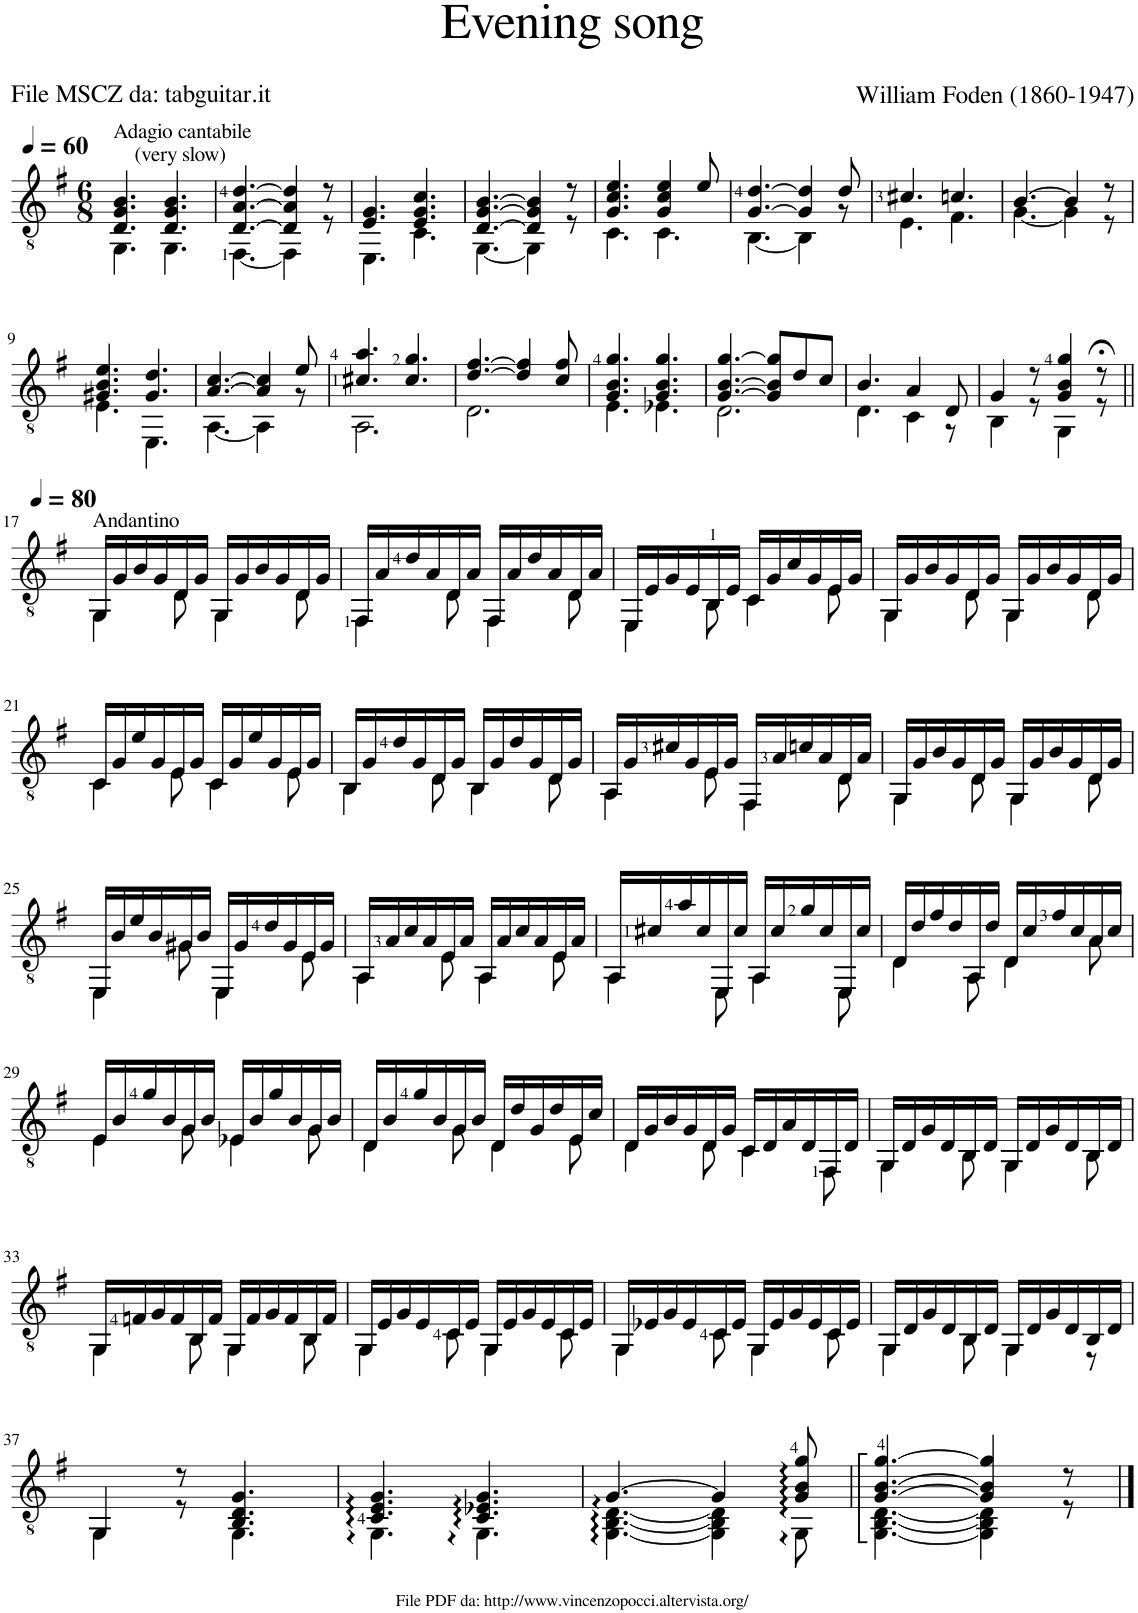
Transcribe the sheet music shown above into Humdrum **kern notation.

**kern
*part1
*staff1
*I"Guitar
*I'Guit.
*clefGv2
*k[f#]
*M6/8
*MM60
=1
*^
!LO:TX:a:t=Adagio cantabile	!
!LO:TX:a:t=(very slow)	!
4.D/ 4.G/ 4.B/	4.GG\
4.D/ 4.G/ 4.B/	4.GG\
=2	=2
[4.D/ [4.A/ [4.d/	[4.FF#\
4D/] 4A/] 4d/]	4FF#\]
8r	8r
=3	=3
4.E/ 4.G/	4.EE\
4.E/ 4.G/ 4.c/	4.C\
=4	=4
[4.D/ [4.G/ [4.B/	[4.GG\
4D/] 4G/] 4B/]	4GG\]
8r	8r
=5	=5
4.G/ 4.c/ 4.e/	4.C\
4G/ 4c/ 4e/	4.C\
8e/	.
=6	=6
[4.G/ [4.d/	[4.BB\
4G/] 4d/]	4BB\]
8d/	8r
=7	=7
4.c#X/	4.E\
4.cn/	4.F#\
=8	=8
[4.B/	[4.G\
4B/]	4G\]
8r	8r
!!LO:LB:g=z	!!
=9	=9
4.G#X/ 4.B/ 4.e/	4.E\
4.G#/ 4.d/	4.EE\
=10	=10
[4.A/ [4.c/	[4.AA\
4A/] 4c/]	4AA\]
8e/	8r
=11	=11
4.c#X/ 4.a/	2.AA\
4.c#/ 4.g/	.
=12	=12
[4.d/ [4.f#/	2.D\
4d/] 4f#/]	.
8c/ 8f#/	.
=13	=13
4.G/ 4.B/ 4.g/	4.E\
4.G/ 4.B/ 4.g/	4.E-X\
=14	=14
[4.G/ [4.B/ [4.g/	2.D\
8G/] 8B/] 8g/]L	.
8d/	.
8c/J	.
=15	=15
4.B/	4.D\
4A/	4C\
8D/	8r
=16	=16
4G/	4BB\
8r	8r
4G/ 4B/ 4g/	4GG\
8r;<	8r
!!LO:LB:g=z	!!
=17||	=17||
*MM80	*
!LO:TX:a:t=Andantino	!
16GG/LL	4GG\
16G/	.
16B/	.
16G/	.
16D/	8D\
16G/JJ	.
16GG/LL	4GG\
16G/	.
16B/	.
16G/	.
16D/	8D\
16G/JJ	.
=18	=18
16FF#/LL	4FF#\
16A/	.
16d/	.
16A/	.
16D/	8D\
16A/JJ	.
16FF#/LL	4FF#\
16A/	.
16d/	.
16A/	.
16D/	8D\
16A/JJ	.
=19	=19
16EE/LL	4EE\
16E/	.
16G/	.
16E/	.
16BB/	8BB\
16E/JJ	.
16C/LL	4C\
16G/	.
16c/	.
16G/	.
16E/	8E\
16G/JJ	.
=20	=20
16GG/LL	4GG\
16G/	.
16B/	.
16G/	.
16D/	8D\
16G/JJ	.
16GG/LL	4GG\
16G/	.
16B/	.
16G/	.
16D/	8D\
16G/JJ	.
!!LO:LB:g=z	!!
=21	=21
16C/LL	4C\
16G/	.
16e/	.
16G/	.
16E/	8E\
16G/JJ	.
16C/LL	4C\
16G/	.
16e/	.
16G/	.
16E/	8E\
16G/JJ	.
=22	=22
16BB/LL	4BB\
16G/	.
16d/	.
16G/	.
16D/	8D\
16G/JJ	.
16BB/LL	4BB\
16G/	.
16d/	.
16G/	.
16D/	8D\
16G/JJ	.
=23	=23
16AA/LL	4AA\
16G/	.
16c#X/	.
16G/	.
16E/	8E\
16G/JJ	.
16FF#/LL	4FF#\
16A/	.
16cn/	.
16A/	.
16D/	8D\
16A/JJ	.
=24	=24
16GG/LL	4GG\
16G/	.
16B/	.
16G/	.
16D/	8D\
16G/JJ	.
16GG/LL	4GG\
16G/	.
16B/	.
16G/	.
16D/	8D\
16G/JJ	.
!!LO:LB:g=z	!!
=25	=25
16EE/LL	4EE\
16B/	.
16e/	.
16B/	.
16G#X/	8G#\
16B/JJ	.
16EE/LL	4EE\
16G#/	.
16d/	.
16G#/	.
16E/	8E\
16G#/JJ	.
=26	=26
16AA/LL	4AA\
16A/	.
16c/	.
16A/	.
16E/	8E\
16A/JJ	.
16AA/LL	4AA\
16A/	.
16c/	.
16A/	.
16E/	8E\
16A/JJ	.
=27	=27
16AA/LL	4AA\
16c#X/	.
16a/	.
16c#/	.
16EE/	8EE\
16c#/JJ	.
16AA/LL	4AA\
16c#/	.
16g/	.
16c#/	.
16EE/	8EE\
16c#/JJ	.
=28	=28
16D/LL	4D\
16d/	.
16f#/	.
16d/	.
16AA/	8AA\
16d/JJ	.
16D/LL	4D\
16c/	.
16f#/	.
16c/	.
16A/	8A\
16c/JJ	.
!!LO:LB:g=z	!!
=29	=29
16E/LL	4E\
16B/	.
16g/	.
16B/	.
16G/	8G\
16B/JJ	.
16E-X/LL	4E-\
16B/	.
16g/	.
16B/	.
16G/	8G\
16B/JJ	.
=30	=30
16D/LL	4D\
16B/	.
16g/	.
16B/	.
16G/	8G\
16B/JJ	.
16D/LL	4D\
16d/	.
16G/	.
16d/	.
16E/	8E\
16c/JJ	.
=31	=31
16D/LL	4D\
16G/	.
16B/	.
16G/	.
16D/	8D\
16G/JJ	.
16C/LL	4C\
16D/	.
16A/	.
16D/	.
16FF#/	8FF#\
16D/JJ	.
=32	=32
16GG/LL	4GG\
16D/	.
16G/	.
16D/	.
16BB/	8BB\
16D/JJ	.
16GG/LL	4GG\
16D/	.
16G/	.
16D/	.
16BB/	8BB\
16D/JJ	.
!!LO:LB:g=z	!!
=33	=33
16GG/LL	4GG\
16Fn/	.
16G/	.
16F/	.
16BB/	8BB\
16F/JJ	.
16GG/LL	4GG\
16F/	.
16G/	.
16F/	.
16BB/	8BB\
16F/JJ	.
=34	=34
16GG/LL	4GG\
16E/	.
16G/	.
16E/	.
16C/	8C\
16E/JJ	.
16GG/LL	4GG\
16E/	.
16G/	.
16E/	.
16C/	8C\
16E/JJ	.
=35	=35
16GG/LL	4GG\
16E-X/	.
16G/	.
16E-/	.
16C/	8C\
16E-/JJ	.
16GG/LL	4GG\
16E-/	.
16G/	.
16E-/	.
16C/	8C\
16E-/JJ	.
=36	=36
16GG/LL	4GG\
16D/	.
16G/	.
16D/	.
16BB/	8BB\
16D/JJ	.
16GG/LL	4GG\
16D/	.
16G/	.
16D/	.
16BB/	8r
16D/JJ	.
!!LO:LB:g=z	!!
=37	=37
4GG/	4GG\
8r	8r
4.BB/ 4.D/ 4.G/	4.GG\
=38	=38
4.C/:: 4.E/:: 4.G/::	4.GG::\
4.C/:: 4.E-X/:: 4.G/::	4.GG::\
=39	=39
[4.G::/	[4.GG\:: [4.BB\:: [4.D\::
4G/]	4GG\] 4BB\] 4D\]
8G/:: 8B/:: 8g/::	8GG::\
=40	=40
[4.G/:: [4.B/:: [4.g/::	[4.GG\ [4.BB\ [4.D\
4G/] 4B/] 4g/]	4GG\] 4BB\] 4D\]
8r	8r
*v	*v
==
*-
